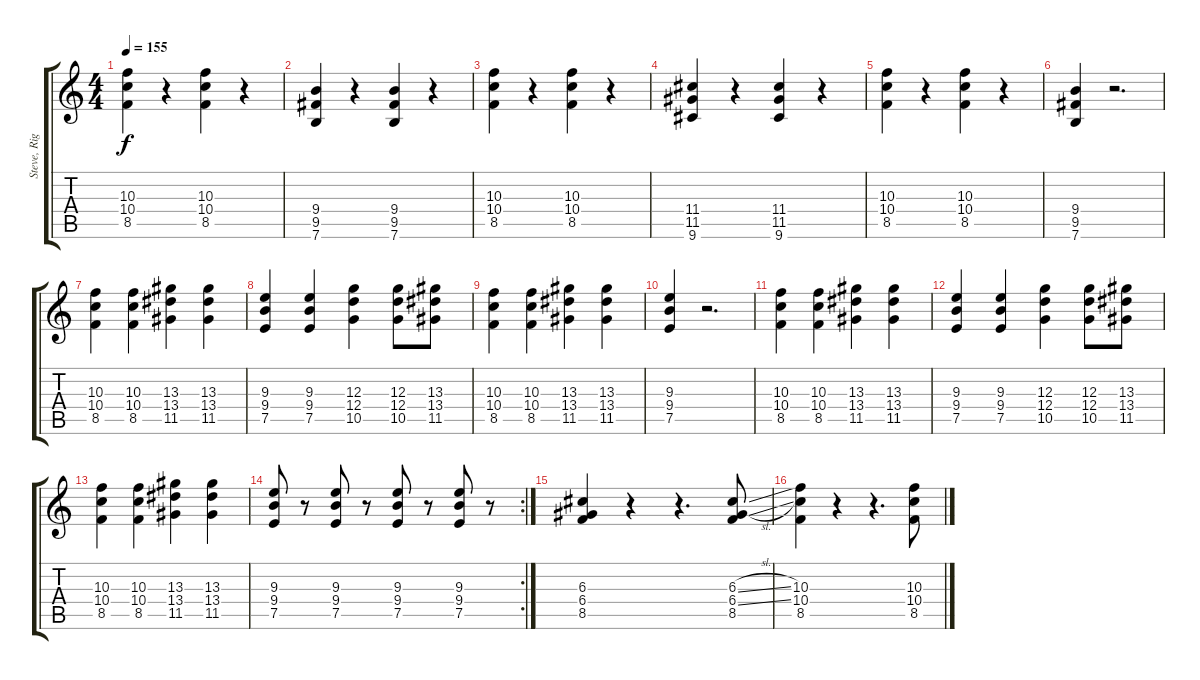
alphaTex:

\track ("Steve, Righ?" "Steve, Rig") {instrument distortionguitar}
\staff {score tabs}
\tuning (E4 B3 G3 D3 A2 E2) {hide}
\ts (4 4)
\tempo 155
\clef g2
\ks c
(10.3 10.4 8.5).4{dy f} r.4 (10.3 10.4 8.5).4 r.4 |
(9.4 9.5 7.6).4 r.4 (9.4 9.5 7.6).4 r.4 |
(10.3 10.4 8.5).4 r.4 (10.3 10.4 8.5).4 r.4 |
(11.4 11.5 9.6).4 r.4 (11.4 11.5 9.6).4 r.4 |
(10.3 10.4 8.5).4 r.4 (10.3 10.4 8.5).4 r.4 |
(9.4 9.5 7.6).4 r.2{d} |
(10.3 10.4 8.5).4 (10.3 10.4 8.5).4 (13.3 13.4 11.5).4 (13.3 13.4 11.5).4 |
(9.3 9.4 7.5).4 (9.3 9.4 7.5).4 (12.3 12.4 10.5).4 (12.3 12.4 10.5).8 (13.3 13.4 11.5).8 |
(10.3 10.4 8.5).4 (10.3 10.4 8.5).4 (13.3 13.4 11.5).4 (13.3 13.4 11.5).4 |
(9.3 9.4 7.5).4 r.2{d} |
(10.3 10.4 8.5).4 (10.3 10.4 8.5).4 (13.3 13.4 11.5).4 (13.3 13.4 11.5).4 |
(9.3 9.4 7.5).4 (9.3 9.4 7.5).4 (12.3 12.4 10.5).4 (12.3 12.4 10.5).8 (13.3 13.4 11.5).8 |
(10.3 10.4 8.5).4 (10.3 10.4 8.5).4 (13.3 13.4 11.5).4 (13.3 13.4 11.5).4 |
\rc 2
(9.3 9.4 7.5).8 r.8 (9.3 9.4 7.5).8 r.8 (9.3 9.4 7.5).8 r.8 (9.3 9.4 7.5).8 r.8 |
(6.3 6.4 8.5).4 r.4 r.4{d} (6.3{sl} 6.4{sl} 8.5).8 |
(10.3 10.4 8.5).4 r.4 r.4{d} (10.3 10.4 8.5).8
